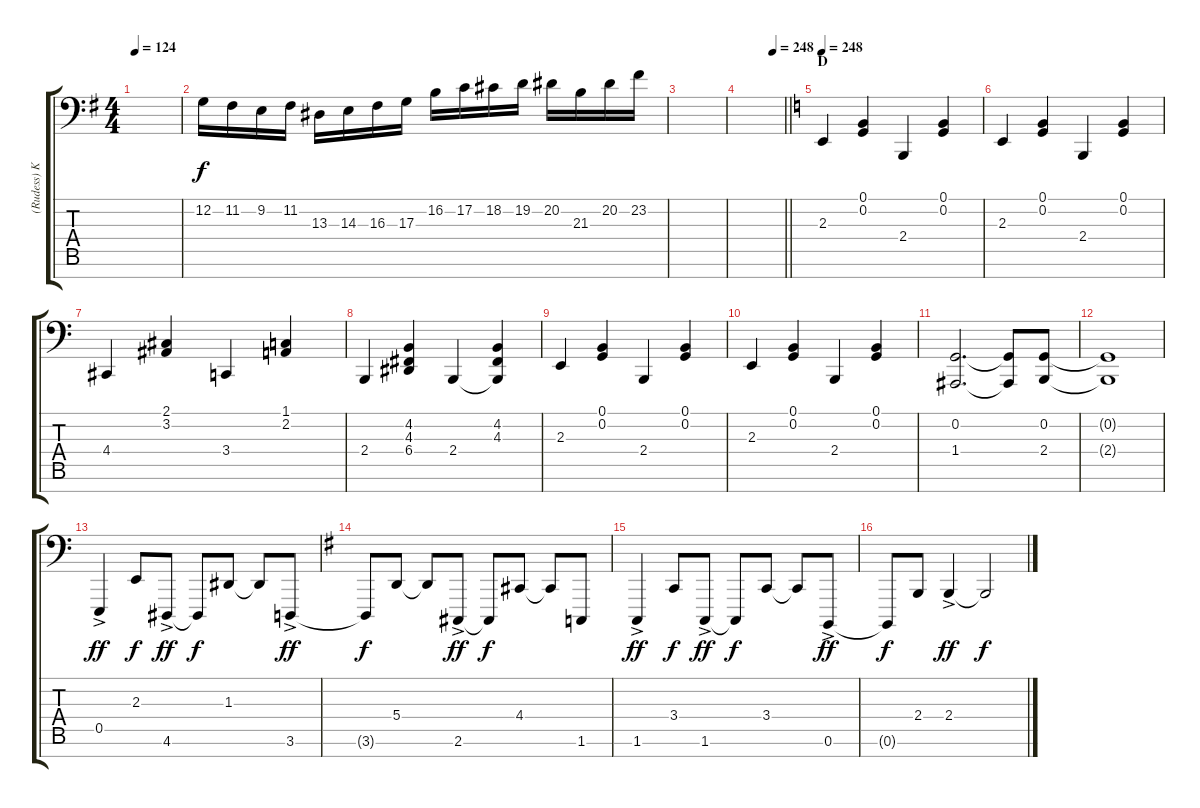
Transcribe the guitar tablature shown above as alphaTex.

\track ("(Rudess) Keyboard 2" "(Rudess) K") {instrument acousticgrandpiano}
\staff {score tabs}
\tuning (B2 G2 D2 A1 E1 B0 Gb0) {hide}
\ts (4 4)
\tempo 124
\clef f4
\ks eminor
|
12.2.16{volume 13 balance 5 instrument stringensemble1} 11.2.16 9.2.16 11.2.16 13.3.16 14.3.16 16.3.16 17.3.16 16.2.16 17.2.16 18.2.16 19.2.16 20.2.16 21.3.16 20.2.16 23.2.16 |
|
\tempo (248 0.75)
\barLineRight lightlight
|
\section ("" "D")
\tempo 248
\ks c
2.3.4{volume 16 balance 5 instrument honkytonkpiano} (0.1 0.2).4 2.4.4 (0.1 0.2).4 |
2.3.4 (0.1 0.2).4 2.4.4 (0.1 0.2).4 |
4.4.4 (2.1 3.2).4 3.4.4 (1.1 2.2).4 |
2.4.4 (4.2 4.3 6.4).4 2.4.4 (4.2 4.3 2.4{t}).4 |
2.3.4 (0.1 0.2).4 2.4.4 (0.1 0.2).4 |
2.3.4 (0.1 0.2).4 2.4.4 (0.1 0.2).4 |
(0.2 1.4).2{d} (0.2{t} 1.4{t}).8 (0.2 2.4).8 |
(0.2{t} 2.4{t}).1 |
0.5{ac}.4{dy ff} 2.3.8{dy f} 4.6{ac}.8{dy ff} 4.6{t}.8{dy f} 1.3.8 1.3{t}.8 3.6{ac}.8{dy ff} |
\ks eminor
3.6{t}.8{dy f} 5.4.8 5.4{t}.8 2.6{ac}.8{dy ff} 2.6{t}.8{dy f} 4.4.8 4.4{t}.8 1.6.8 |
1.6{ac}.4{dy ff} 3.4.8{dy f} 1.6{ac}.8{dy ff} 1.6{t}.8{dy f} 3.4.8 3.4{t}.8 0.6{ac}.8{dy ff} |
0.6{t}.8{dy f} 2.4.8 2.4{ac}.4{dy ff} 2.4{t}.2{dy f}
